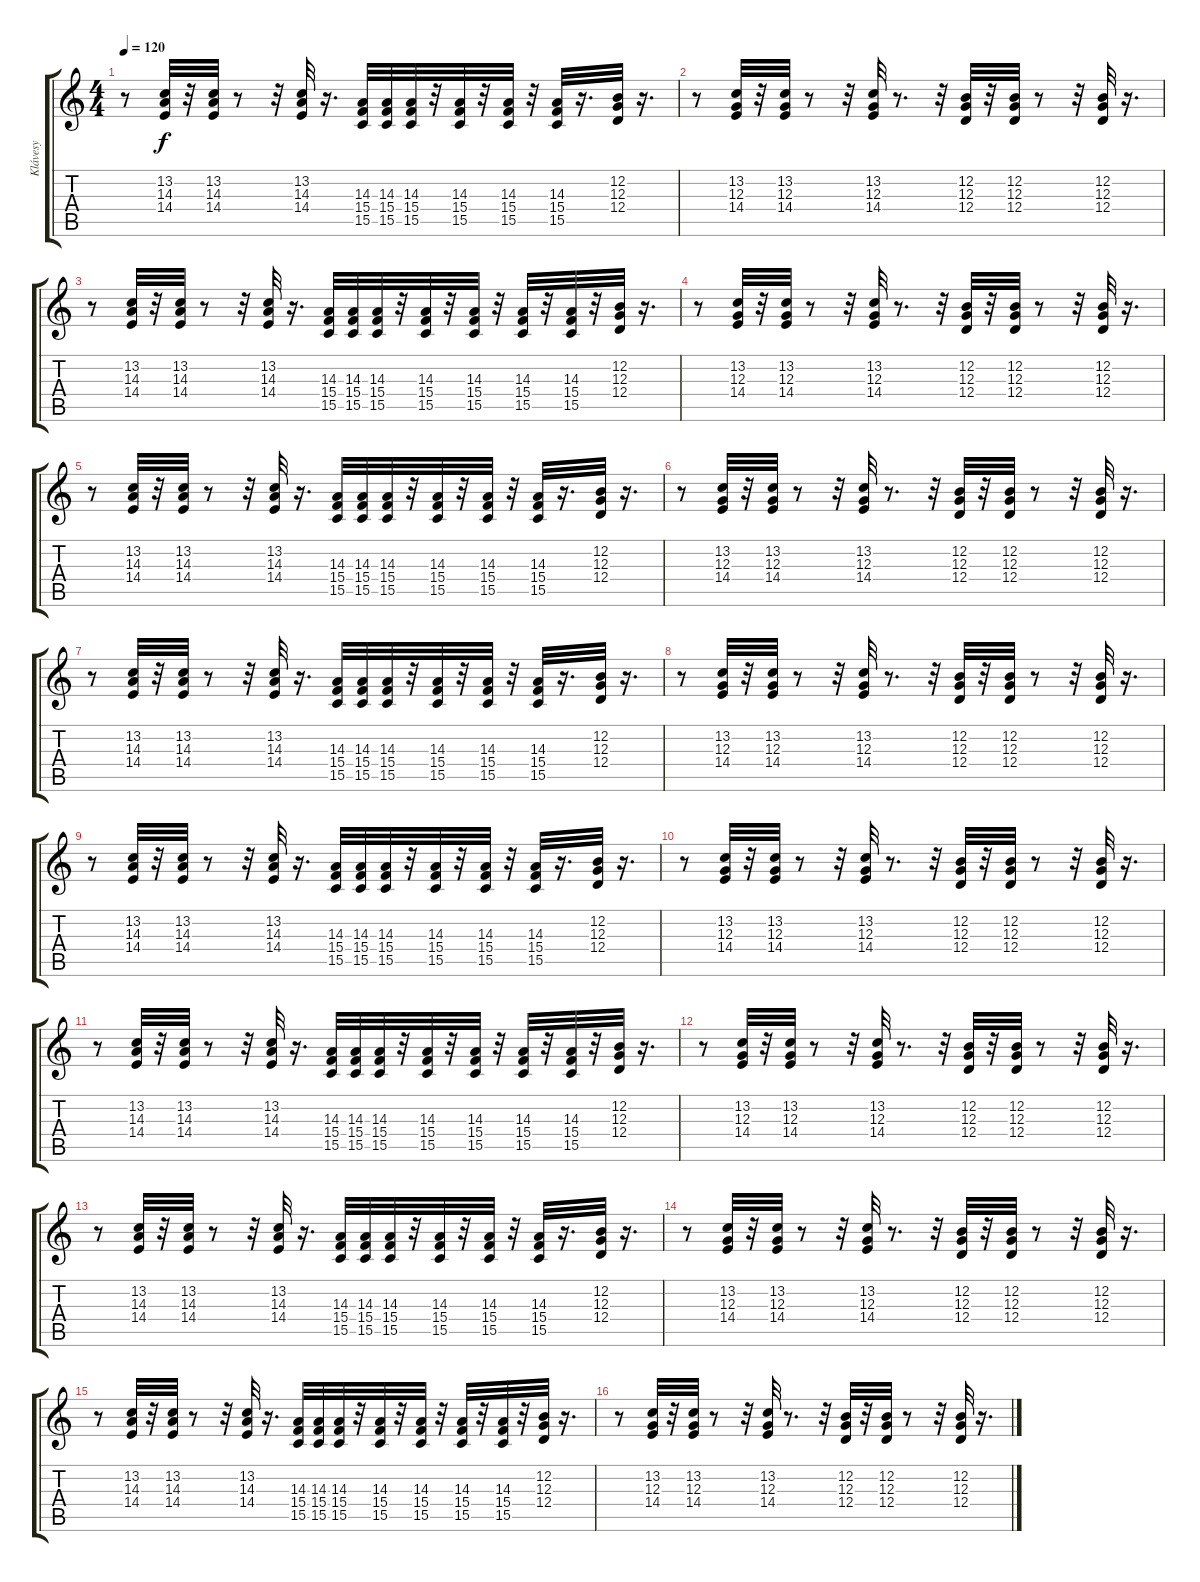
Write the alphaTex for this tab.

\track ("Klávesy" "Klávesy") {instrument pad3polysynth}
\staff {score tabs}
\tuning (E4 B3 G3 D3 A2 E2) {hide}
\ts (4 4)
\tempo 120
\clef g2
\ks c
r.8{dy f} (13.2 14.3 14.4).32 r.32 (13.2 14.3 14.4).32 r.8 r.32 (13.2 14.3 14.4).32 r.16{d} (14.3 15.4 15.5).32 (14.3 15.4 15.5).32 (14.3 15.4 15.5).32 r.32 (14.3 15.4 15.5).32 r.32 (14.3 15.4 15.5).32 r.32 (14.3 15.4 15.5).32 r.16{d} (12.2 12.3 12.4).32 r.16{d} |
r.8 (13.2 12.3 14.4).32 r.32 (13.2 12.3 14.4).32 r.8 r.32 (13.2 12.3 14.4).32 r.8{d} r.32 (12.2 12.3 12.4).32 r.32 (12.2 12.3 12.4).32 r.8 r.32 (12.2 12.3 12.4).32 r.16{d} |
r.8 (13.2 14.3 14.4).32 r.32 (13.2 14.3 14.4).32 r.8 r.32 (13.2 14.3 14.4).32 r.16{d} (14.3 15.4 15.5).32 (14.3 15.4 15.5).32 (14.3 15.4 15.5).32 r.32 (14.3 15.4 15.5).32 r.32 (14.3 15.4 15.5).32 r.32 (14.3 15.4 15.5).32 r.32 (14.3 15.4 15.5).32 r.32 (12.2 12.3 12.4).32 r.16{d} |
r.8 (13.2 12.3 14.4).32 r.32 (13.2 12.3 14.4).32 r.8 r.32 (13.2 12.3 14.4).32 r.8{d} r.32 (12.2 12.3 12.4).32 r.32 (12.2 12.3 12.4).32 r.8 r.32 (12.2 12.3 12.4).32 r.16{d} |
r.8 (13.2 14.3 14.4).32 r.32 (13.2 14.3 14.4).32 r.8 r.32 (13.2 14.3 14.4).32 r.16{d} (14.3 15.4 15.5).32 (14.3 15.4 15.5).32 (14.3 15.4 15.5).32 r.32 (14.3 15.4 15.5).32 r.32 (14.3 15.4 15.5).32 r.32 (14.3 15.4 15.5).32 r.16{d} (12.2 12.3 12.4).32 r.16{d} |
r.8 (13.2 12.3 14.4).32 r.32 (13.2 12.3 14.4).32 r.8 r.32 (13.2 12.3 14.4).32 r.8{d} r.32 (12.2 12.3 12.4).32 r.32 (12.2 12.3 12.4).32 r.8 r.32 (12.2 12.3 12.4).32 r.16{d} |
r.8 (13.2 14.3 14.4).32 r.32 (13.2 14.3 14.4).32 r.8 r.32 (13.2 14.3 14.4).32 r.16{d} (14.3 15.4 15.5).32 (14.3 15.4 15.5).32 (14.3 15.4 15.5).32 r.32 (14.3 15.4 15.5).32 r.32 (14.3 15.4 15.5).32 r.32 (14.3 15.4 15.5).32 r.16{d} (12.2 12.3 12.4).32 r.16{d} |
r.8 (13.2 12.3 14.4).32 r.32 (13.2 12.3 14.4).32 r.8 r.32 (13.2 12.3 14.4).32 r.8{d} r.32 (12.2 12.3 12.4).32 r.32 (12.2 12.3 12.4).32 r.8 r.32 (12.2 12.3 12.4).32 r.16{d} |
r.8 (13.2 14.3 14.4).32 r.32 (13.2 14.3 14.4).32 r.8 r.32 (13.2 14.3 14.4).32 r.16{d} (14.3 15.4 15.5).32 (14.3 15.4 15.5).32 (14.3 15.4 15.5).32 r.32 (14.3 15.4 15.5).32 r.32 (14.3 15.4 15.5).32 r.32 (14.3 15.4 15.5).32 r.16{d} (12.2 12.3 12.4).32 r.16{d} |
r.8 (13.2 12.3 14.4).32 r.32 (13.2 12.3 14.4).32 r.8 r.32 (13.2 12.3 14.4).32 r.8{d} r.32 (12.2 12.3 12.4).32 r.32 (12.2 12.3 12.4).32 r.8 r.32 (12.2 12.3 12.4).32 r.16{d} |
r.8 (13.2 14.3 14.4).32 r.32 (13.2 14.3 14.4).32 r.8 r.32 (13.2 14.3 14.4).32 r.16{d} (14.3 15.4 15.5).32 (14.3 15.4 15.5).32 (14.3 15.4 15.5).32 r.32 (14.3 15.4 15.5).32 r.32 (14.3 15.4 15.5).32 r.32 (14.3 15.4 15.5).32 r.32 (14.3 15.4 15.5).32 r.32 (12.2 12.3 12.4).32 r.16{d} |
r.8 (13.2 12.3 14.4).32 r.32 (13.2 12.3 14.4).32 r.8 r.32 (13.2 12.3 14.4).32 r.8{d} r.32 (12.2 12.3 12.4).32 r.32 (12.2 12.3 12.4).32 r.8 r.32 (12.2 12.3 12.4).32 r.16{d} |
r.8 (13.2 14.3 14.4).32 r.32 (13.2 14.3 14.4).32 r.8 r.32 (13.2 14.3 14.4).32 r.16{d} (14.3 15.4 15.5).32 (14.3 15.4 15.5).32 (14.3 15.4 15.5).32 r.32 (14.3 15.4 15.5).32 r.32 (14.3 15.4 15.5).32 r.32 (14.3 15.4 15.5).32 r.16{d} (12.2 12.3 12.4).32 r.16{d} |
r.8 (13.2 12.3 14.4).32 r.32 (13.2 12.3 14.4).32 r.8 r.32 (13.2 12.3 14.4).32 r.8{d} r.32 (12.2 12.3 12.4).32 r.32 (12.2 12.3 12.4).32 r.8 r.32 (12.2 12.3 12.4).32 r.16{d} |
r.8 (13.2 14.3 14.4).32 r.32 (13.2 14.3 14.4).32 r.8 r.32 (13.2 14.3 14.4).32 r.16{d} (14.3 15.4 15.5).32 (14.3 15.4 15.5).32 (14.3 15.4 15.5).32 r.32 (14.3 15.4 15.5).32 r.32 (14.3 15.4 15.5).32 r.32 (14.3 15.4 15.5).32 r.32 (14.3 15.4 15.5).32 r.32 (12.2 12.3 12.4).32 r.16{d} |
r.8 (13.2 12.3 14.4).32 r.32 (13.2 12.3 14.4).32 r.8 r.32 (13.2 12.3 14.4).32 r.8{d} r.32 (12.2 12.3 12.4).32 r.32 (12.2 12.3 12.4).32 r.8 r.32 (12.2 12.3 12.4).32 r.16{d}
